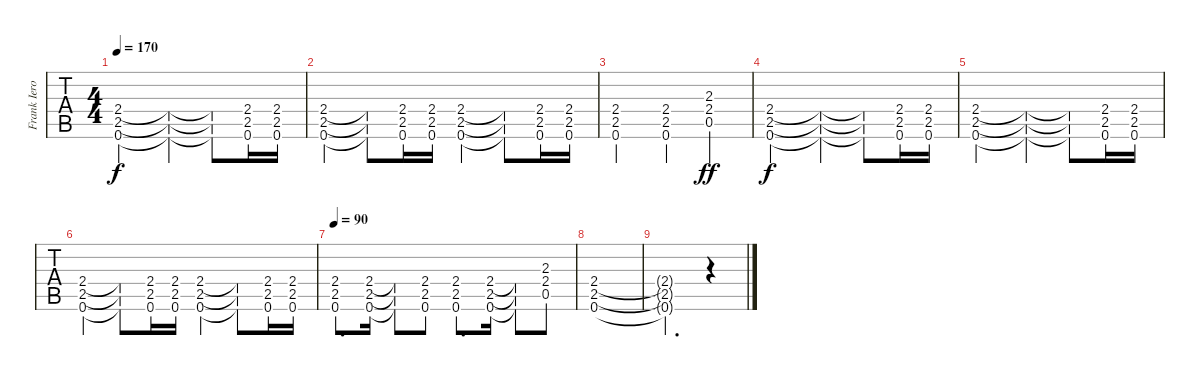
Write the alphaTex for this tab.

\track ("Frank Iero - Guitar One" "Frank Iero") {instrument distortionguitar}
\staff {tabs}
\tuning (E4 B3 G3 D3 A2 E2) {hide}
\ts (4 4)
\tempo 170
\clef g2
\ks c
(2.4 2.5 0.6).2{dy f} (2.4{t} 2.5{t} 0.6{t}).4 (2.4{t} 2.5{t} 0.6{t}).8 (2.4 2.5 0.6).16 (2.4 2.5 0.6).16 |
(2.4 2.5 0.6).4 (2.4{t} 2.5{t} 0.6{t}).8 (2.4 2.5 0.6).16 (2.4 2.5 0.6).16 (2.4 2.5 0.6).4 (2.4{t} 2.5{t} 0.6{t}).8 (2.4 2.5 0.6).16 (2.4 2.5 0.6).16 |
(2.4 2.5 0.6).2 (2.4 2.5 0.6).4 (2.3 2.4 0.5).4{dy ff} |
(2.4 2.5 0.6).2{dy f} (2.4{t} 2.5{t} 0.6{t}).4 (2.4{t} 2.5{t} 0.6{t}).8 (2.4 2.5 0.6).16 (2.4 2.5 0.6).16 |
(2.4 2.5 0.6).2 (2.4{t} 2.5{t} 0.6{t}).4 (2.4{t} 2.5{t} 0.6{t}).8 (2.4 2.5 0.6).16 (2.4 2.5 0.6).16 |
(2.4 2.5 0.6).4 (2.4{t} 2.5{t} 0.6{t}).8 (2.4 2.5 0.6).16 (2.4 2.5 0.6).16 (2.4 2.5 0.6).4 (2.4{t} 2.5{t} 0.6{t}).8 (2.4 2.5 0.6).16 (2.4 2.5 0.6).16 |
\tempo 90
(2.4 2.5 0.6).8{d} (2.4 2.5 0.6).16 (2.4{t} 2.5{t} 0.6{t}).8 (2.4 2.5 0.6).8 (2.4 2.5 0.6).8{d} (2.4 2.5 0.6).16 (2.4{t} 2.5{t} 0.6{t}).8 (2.3 2.4 0.5).8 |
(2.4 2.5 0.6).1 |
(2.4{t} 2.5{t} 0.6{t}).2{d} r.4
